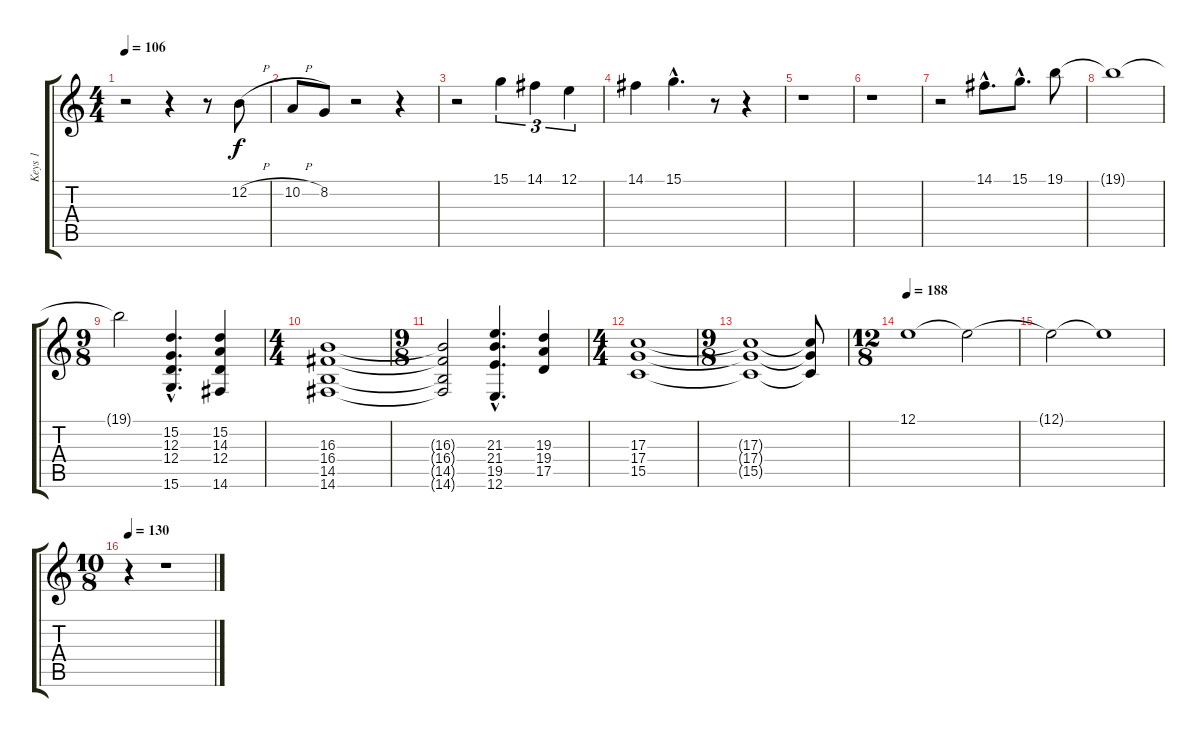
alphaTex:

\track ("Keys 1" "Keys 1") {instrument synthstrings1}
\staff {score tabs}
\tuning (E4 B3 G3 D3 A2 E2) {hide}
\ts (4 4)
\tempo 106
\clef g2
\ks c
r.2{dy f} r.4 r.8 12.2{h}.8 |
10.2{h}.8 8.2.8 r.2 r.4 |
r.2 15.1.4{tu (3 2)} 14.1.4{tu (3 2)} 12.1.4{tu (3 2)} |
14.1.4 15.1{hac}.4{d} r.8 r.4 |
r.1 |
r.1 |
r.2 14.1{hac}.8{d} 15.1{hac}.8{d} 19.1.8 |
19.1{t}.1 |
\ts (9 8)
19.1{t}.2 (15.2{hac} 12.3{hac} 12.4{hac} 15.6{hac}).4{d} (15.2 14.3 12.4 14.6).4 |
\ts (4 4)
(16.3 16.4 14.5 14.6).1 |
\ts (9 8)
(16.3{t} 16.4{t} 14.5{t} 14.6{t}).2 (21.3{hac} 21.4{hac} 19.5{hac} 12.6{hac}).4{d} (19.3 19.4 17.5).4 |
\ts (4 4)
(17.3 17.4 15.5).1 |
\ts (9 8)
(17.3{t} 17.4{t} 15.5{t}).1 (17.3{t} 17.4{t} 15.5{t}).8 |
\ts (12 8)
\tempo 188
12.1.1 12.1{t}.2 |
12.1{t}.2 12.1{t}.1 |
\ts (10 8)
\tempo 130
r.4 r.1
